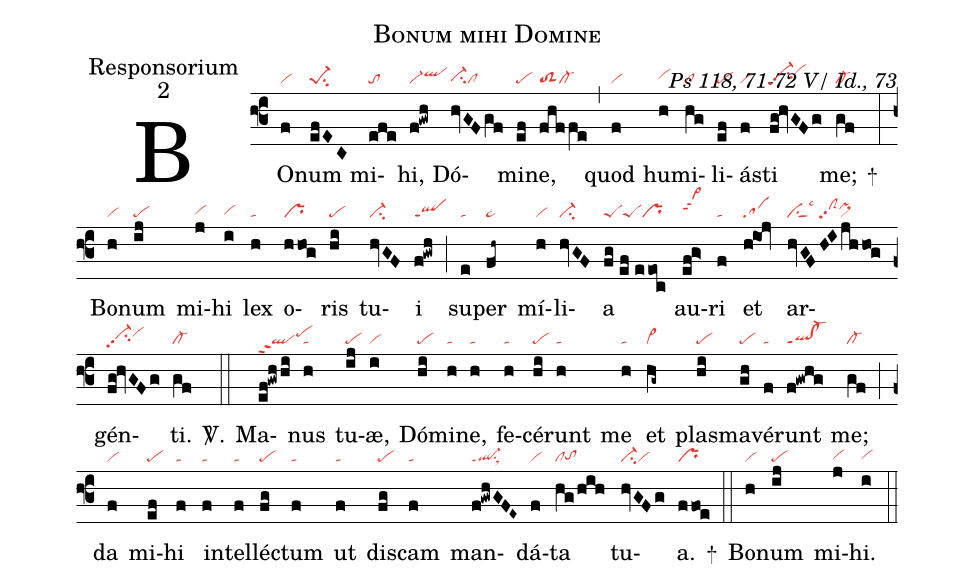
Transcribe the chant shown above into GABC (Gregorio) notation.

name:Bonum mihi Domine;
office-part:Responsorium;
mode:2;
commentary:Ps 118, 71-72 V/ Id., 73;
nabc-lines:1;
%%
(f3)
BO(f|vi)num(efEC|pe-1su2) mi(efe|to)hi,(f!gwh|vi-qlhi) Dó(hvGFgf|ci-hgcl)mi(ef|pe)ne,(fhffe|toS2cl-) (,)
quod(f|vi) hu(h|vihh)mi(hg|cl)li(ef|pe)ás(f|vi)ti(fg!hvGFg|vi-hipp2su2vihj) me;(gf|cl-) +(:)
Bo(h|vi)num(ij|pe) mi(j|vihg)hi(i|vihg) lex(h|ta) o(hhog|pr)ris(hi|pe) tu(hvGF|ci-)i(f!gwh|qlppt1) (;)
su(e|ta)per(fh~|ta>) mí(h|vi)li(hvGF|ci-)a(fg//ef//eeoc|peSpeSpr) au(ef!g>|vi>hippt2)ri(f|ta) et(hiOj|sa) ar(hvGF/HIjhhog|visu1sut1lsc3/clShipp2pi>hi)gén(fg!hvGFg|vi-hhpp2su2vihi)ti.(gf|cl-) <sp>V/</sp>.(::)
Ma(ef!gwhhi|qlppt2pehi)nus(h|ta) tu(ij|pe)æ,(i|vi) Dó(hi|pe)mi(h|ta)ne,(h|ta) fe(h|ta)cé(hi|pe)runt(h|ta) me(h|ta) et(hg~|vi>) plas(hi|pe)ma(gh|pe)vé(f|ta)runt(f!gwhg|ql!cl-ppt1) me;(gf|cl-) (;)
da(f|vi) mi(ef|pe)hi(f|ta) in(f|ta)tel(f|ta)léc(fg|pe)tum(f|ta) ut(f|ta) dis(fg|pe)cam(f|ta) man(f!gwhGFE~|ql-ppt1su1sux1)dá(f|vi)ta(hg/hih|cltohg) tu(hvGFg|ci-vi)a.(ffoe|pr) +(::)
Bo(h|vi)num(ij|pe) mi(j|vihg)hi.(i|vihg) (::)
